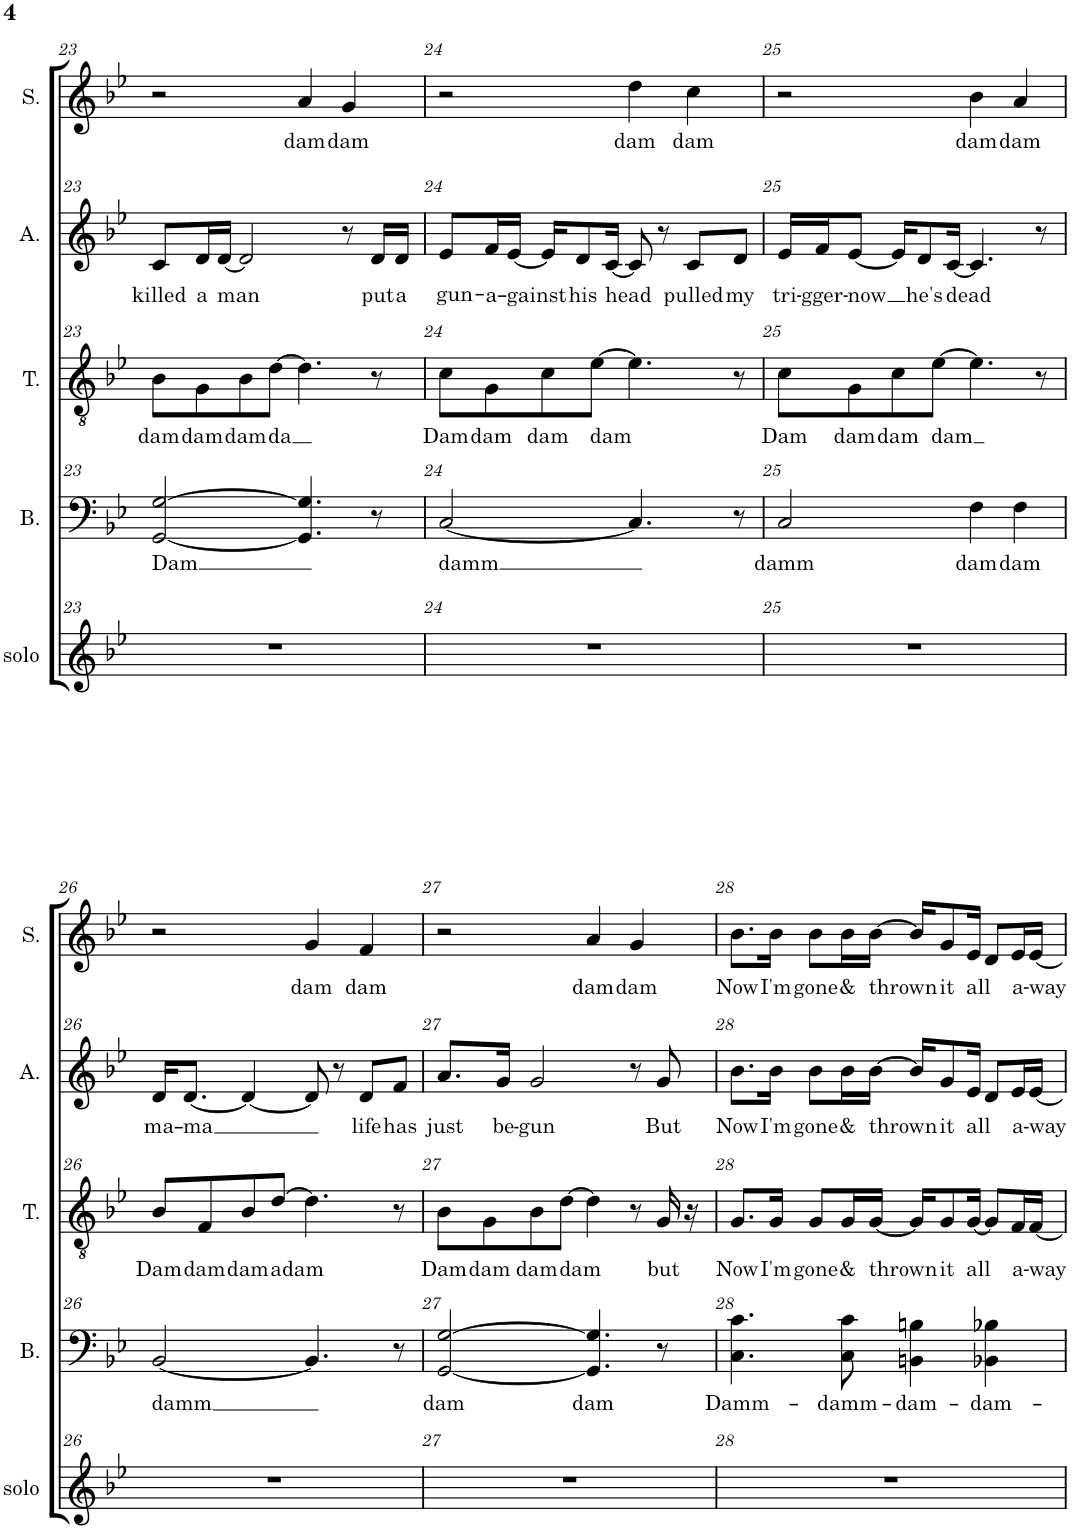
**kern	**kern	**text	**kern	**text	**kern	**text	**kern	**text
*part5	*part4	*part4	*part3	*part3	*part2	*part2	*part1	*part1
*staff5	*staff4	*staff4	*staff3	*staff3	*staff2	*staff2	*staff1	*staff1
*I"solo	*I"Bass	*	*I"Tenor	*	*I"Alto	*	*I"Soprano	*
*I'solo	*I'B.	*	*I'T.	*	*I'A.	*	*I'S.	*
!!LO:PB:g=z
*clefG2	*clefF4	*	*clefGv2	*	*clefG2	*	*clefG2	*
*k[b-e-]	*k[b-e-]	*	*k[b-e-]	*	*k[b-e-]	*	*k[b-e-]	*
*M4/4	*M4/4	*	*M4/4	*	*M4/4	*	*M4/4	*
=23	=23	=23	=23	=23	=23	=23	=23	=23
!	!	!LO:LY:b	!	!LO:LY:b	!	!LO:LY:b	!	!
1r	[2GG/ [2G/	Dam	8B-\L	dam	8c/L	killed	2r	.
!	!	!	!	!LO:LY:b	!	!LO:LY:b	!	!
.	.	.	8G\	dam	16d/L	a	.	.
!	!	!	!	!	!	!LO:LY:b	!	!
.	.	.	.	.	[16d/JJ	man	.	.
!	!	!	!	!LO:LY:b	!	!	!	!
.	.	.	8B-\	dam	2d/]	.	.	.
!	!	!	!	!LO:LY:b	!	!	!	!
.	.	.	[8d\J	da	.	.	.	.
!	!	!	!	!	!	!	!	!LO:LY:b
.	4.GG/] 4.G/]	.	4.d\]	.	.	.	4a/	dam
!	!	!	!	!	!	!	!	!LO:LY:b
.	.	.	.	.	8r	.	4g/	dam
!	!	!	!	!	!	!LO:LY:b	!	!
.	8r	.	8r	.	16d/LL	put	.	.
!	!	!	!	!	!	!LO:LY:b	!	!
.	.	.	.	.	16d/JJ	a	.	.
=24	=24	=24	=24	=24	=24	=24	=24	=24
!	!	!LO:LY:b	!	!LO:LY:b	!	!LO:LY:b	!	!
1r	[2C/	damm	8c\L	Dam	8e-/L	gun-	2r	.
!	!	!	!	!LO:LY:b	!	!LO:LY:b	!	!
.	.	.	8G\	dam	16f/L	a-	.	.
!	!	!	!	!	!	!LO:LY:b	!	!
.	.	.	.	.	[16e-/JJ	-gainst	.	.
!	!	!	!	!LO:LY:b	!	!	!	!
.	.	.	8c\	dam	16e-/KL]	.	.	.
!	!	!	!	!	!	!LO:LY:b	!	!
.	.	.	.	.	8d/	his	.	.
!	!	!	!	!LO:LY:b	!	!	!	!
.	.	.	[8e-\J	dam	.	.	.	.
!	!	!	!	!	!	!LO:LY:b	!	!
.	.	.	.	.	[16c/Jk	head	.	.
!	!	!	!	!	!	!	!	!LO:LY:b
.	4.C/]	.	4.e-\]	.	8c/]	.	4dd\	dam
.	.	.	.	.	8r	.	.	.
!	!	!	!	!	!	!LO:LY:b	!	!LO:LY:b
.	.	.	.	.	8c/L	pulled	4cc\	dam
!	!	!	!	!	!	!LO:LY:b	!	!
.	8r	.	8r	.	8d/J	my	.	.
=25	=25	=25	=25	=25	=25	=25	=25	=25
!	!	!LO:LY:b	!	!LO:LY:b	!	!LO:LY:b	!	!
1r	2C/	damm	8c\L	Dam	16e-/LL	tri-	2r	.
!	!	!	!	!	!	!LO:LY:b	!	!
.	.	.	.	.	16f/J	-gger-	.	.
!	!	!	!	!LO:LY:b	!	!LO:LY:b	!	!
.	.	.	8G\	dam	[8e-/J	-now	.	.
!	!	!	!	!LO:LY:b	!	!	!	!
.	.	.	8c\	dam	16e-/KL]	.	.	.
!	!	!	!	!	!	!LO:LY:b	!	!
.	.	.	.	.	8d/	he's	.	.
!	!	!	!	!LO:LY:b	!	!	!	!
.	.	.	[8e-\J	dam	.	.	.	.
!	!	!	!	!	!	!LO:LY:b	!	!
.	.	.	.	.	[16c/Jk	dead	.	.
!	!	!LO:LY:b	!	!	!	!	!	!LO:LY:b
.	4F\	dam	4.e-\]	.	4.c/]	.	4b-\	dam
!	!	!LO:LY:b	!	!	!	!	!	!LO:LY:b
.	4F\	dam	.	.	.	.	4a/	dam
.	.	.	8r	.	8r	.	.	.
!!LO:LB:g=z
=26	=26	=26	=26	=26	=26	=26	=26	=26
!	!	!LO:LY:b	!	!LO:LY:b	!	!LO:LY:b	!	!
1r	[2BB-/	damm	8B-/L	Dam	16d/KL	ma-	2r	.
!	!	!	!	!	!	!LO:LY:b	!	!
.	.	.	.	.	[8.d/J	-ma	.	.
!	!	!	!	!LO:LY:b	!	!	!	!
.	.	.	8F/	dam	.	.	.	.
!	!	!	!	!LO:LY:b	!	!	!	!
.	.	.	8B-/	dam	4d/_	.	.	.
!	!	!	!	!LO:LY:b	!	!	!	!
.	.	.	[8d/J	adam	.	.	.	.
!	!	!	!	!	!	!	!	!LO:LY:b
.	4.BB-/]	.	4.d\]	.	8d/]	.	4g/	dam
.	.	.	.	.	8r	.	.	.
!	!	!	!	!	!	!LO:LY:b	!	!LO:LY:b
.	.	.	.	.	8d/L	life	4f/	dam
!	!	!	!	!	!	!LO:LY:b	!	!
.	8r	.	8r	.	8f/J	has	.	.
=27	=27	=27	=27	=27	=27	=27	=27	=27
!	!	!LO:LY:b	!	!LO:LY:b	!	!LO:LY:b	!	!
1r	[2GG/ [2G/	dam	8B-\L	Dam	8.a/L	just	2r	.
!	!	!	!	!LO:LY:b	!	!	!	!
.	.	.	8G\	dam	.	.	.	.
!	!	!	!	!	!	!LO:LY:b	!	!
.	.	.	.	.	16g/Jk	be-	.	.
!	!	!	!	!LO:LY:b	!	!LO:LY:b	!	!
.	.	.	8B-\	dam	2g/	-gun	.	.
!	!	!	!	!LO:LY:b	!	!	!	!
.	.	.	[8d\J	dam	.	.	.	.
!	!	!LO:LY:b	!	!	!	!	!	!LO:LY:b
.	4.GG/] 4.G/]	dam	4d\]	.	.	.	4a/	dam
!	!	!	!	!	!	!	!	!LO:LY:b
.	.	.	8r	.	8r	.	4g/	dam
!	!	!	!	!LO:LY:b	!	!LO:LY:b	!	!
.	8r	.	16G/	but	8g/	But	.	.
.	.	.	16r	.	.	.	.	.
=28	=28	=28	=28	=28	=28	=28	=28	=28
!	!	!LO:LY:b	!	!LO:LY:b	!	!LO:LY:b	!	!LO:LY:b
1r	4.C\ 4.c\	Damm-	8.G/L	Now	8.b-\L	Now	8.b-\L	Now
!	!	!	!	!LO:LY:b	!	!LO:LY:b	!	!LO:LY:b
.	.	.	16G/Jk	I'm	16b-\Jk	I'm	16b-\Jk	I'm
!	!	!	!	!LO:LY:b	!	!LO:LY:b	!	!LO:LY:b
.	.	.	8G/L	gone	8b-\L	gone	8b-\L	gone
!	!	!LO:LY:b	!	!LO:LY:b	!	!LO:LY:b	!	!LO:LY:b
.	8C\ 8c\	-damm-	16G/L	&	16b-\L	&	16b-\L	&
!	!	!	!	!LO:LY:b	!	!LO:LY:b	!	!LO:LY:b
.	.	.	[16G/JJ	thrown	[16b-\JJ	thrown	[16b-\JJ	thrown
!	!	!LO:LY:b	!	!	!	!	!	!
.	4BBn\ 4Bn\	-dam-	16G/KL]	.	16b-/KL]	.	16b-/KL]	.
!	!	!	!	!LO:LY:b	!	!LO:LY:b	!	!LO:LY:b
.	.	.	8G/	it	8g/	it	8g/	it
!	!	!	!	!LO:LY:b	!	!LO:LY:b	!	!LO:LY:b
.	.	.	[16G/Jk	all	16e-/Jk	all	16e-/Jk	all
!	!	!LO:LY:b	!	!	!	!	!	!
.	4BB-X\ 4B-X\	-dam-	8G/L]	.	8d/L	.	8d/L	.
!	!	!	!	!LO:LY:b	!	!LO:LY:b	!	!LO:LY:b
.	.	.	16F/L	a-	16e-/L	a-	16e-/L	a-
!	!	!	!	!LO:LY:b	!	!LO:LY:b	!	!LO:LY:b
.	.	.	[16F/JJ	-way	[16e-/JJ	-way	[16e-/JJ	-way
=	=	=	=	=	=	=	=	=
*-	*-	*-	*-	*-	*-	*-	*-	*-
